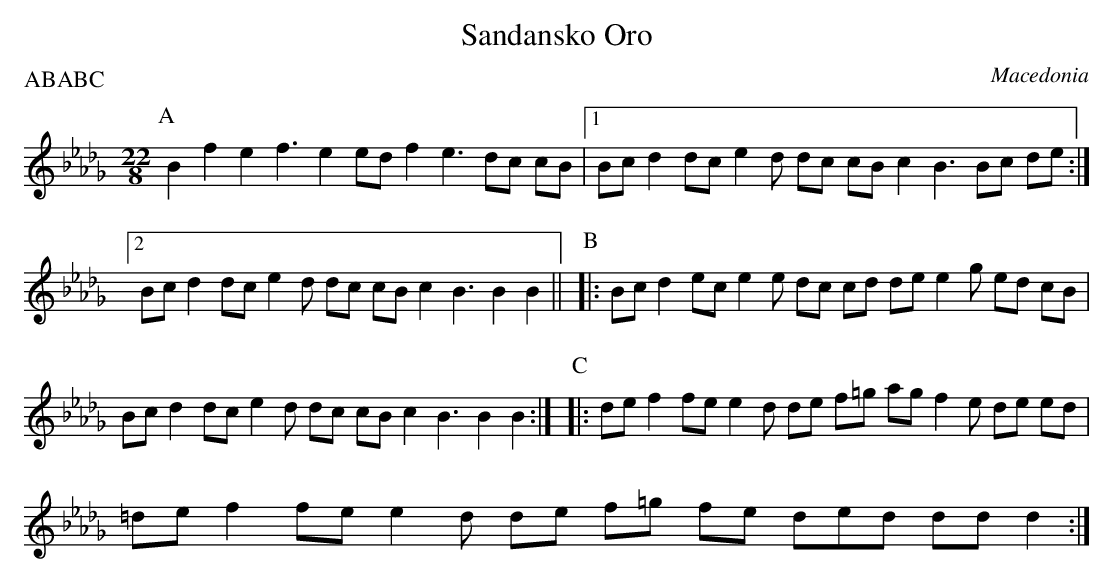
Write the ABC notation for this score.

X:1
T:Sandansko Oro
O:Macedonia
M:22/8
P:ABABC
K:Bbm
P:A
B2f2e2f3  e2 ed f2e3 dc cB\
|1  Bcd2dce2d dc cB c2B3 Bc de\
:|2 Bcd2dce2d dc cB c2B3 B2 B2|| \
P:B
|:  Bcd2ece2e dc cd dee2g ed cB|\
Bcd2dce2d dc cB c2B3 B2B2 :|\
P:C
|:  def2fee2d de f=g agf2e de ed|\
=def2fee2d de f=g fe ded dd d2:|
